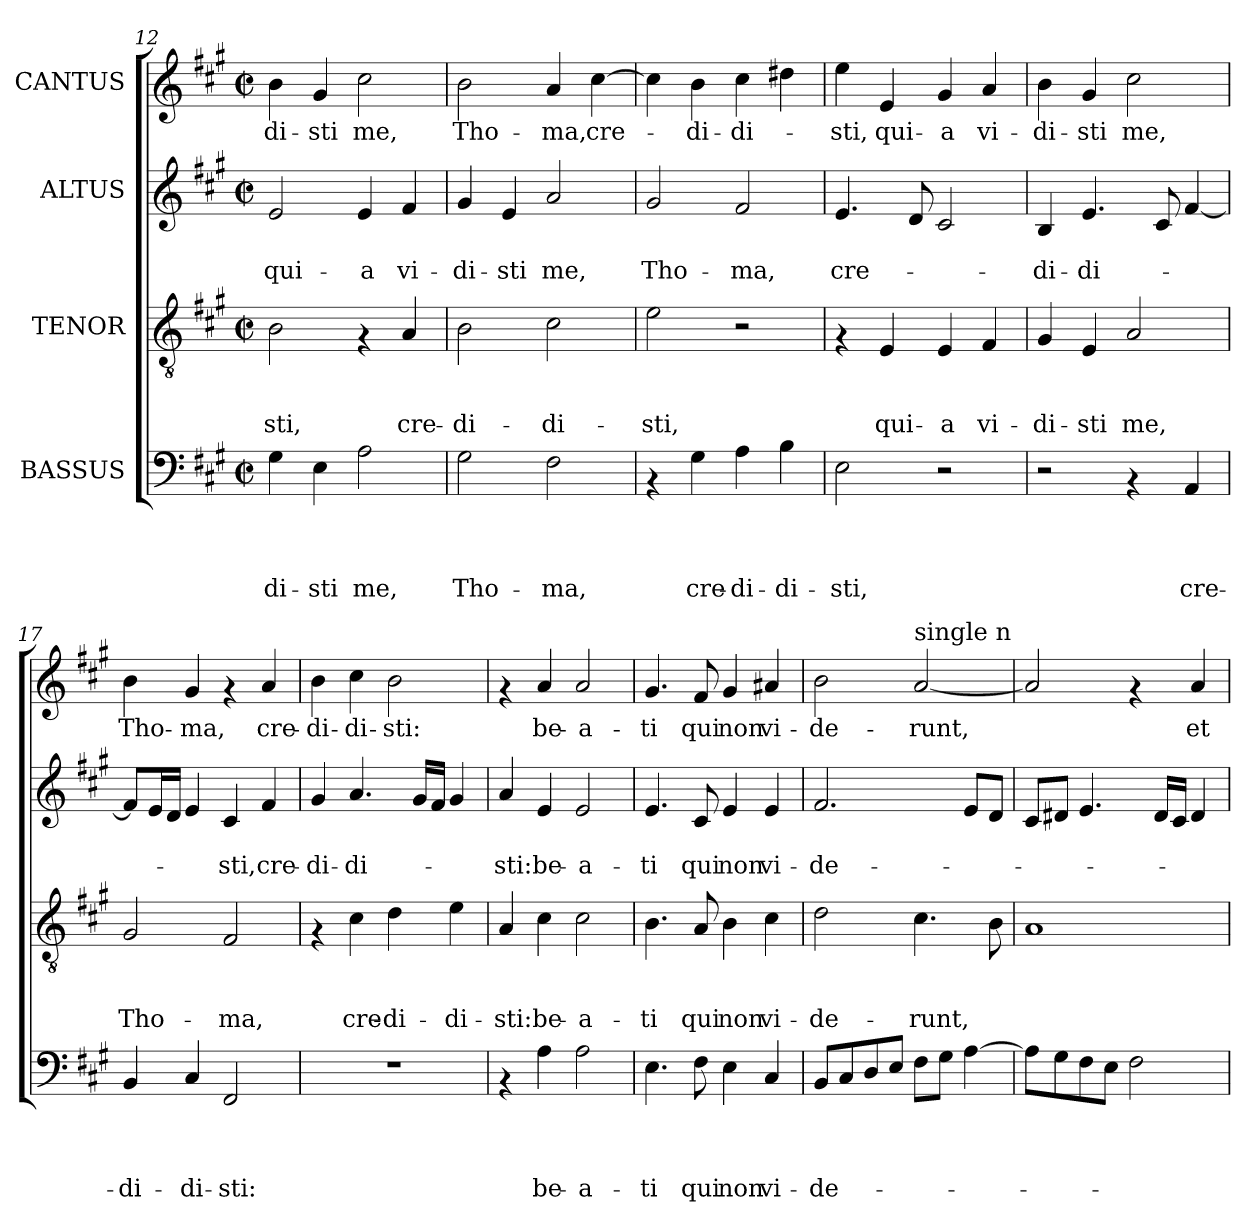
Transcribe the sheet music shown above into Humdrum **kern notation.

**kern	**text	**text	**text	**text	**kern	**text	**text	**text	**kern	**text	**text	**kern	**text
*part4	*part4	*part4	*part4	*part4	*part3	*part3	*part3	*part3	*part2	*part2	*part2	*part1	*part1
*staff4	*staff4	*staff4	*staff4	*staff4	*staff3	*staff3	*staff3	*staff3	*staff2	*staff2	*staff2	*staff1	*staff1
*I"BASSUS	*	*	*	*	*I"TENOR	*	*	*	*I"ALTUS	*	*	*I"CANTUS	*
*clefF4	*	*	*	*	*clefGv2	*	*	*	*clefG2	*	*	*clefG2	*
*k[f#c#g#]	*	*	*	*	*k[f#c#g#]	*	*	*	*k[f#c#g#]	*	*	*k[f#c#g#]	*
*A:	*	*	*	*	*A:	*	*	*	*A:	*	*	*A:	*
*M2/2	*	*	*	*	*M2/2	*	*	*	*M2/2	*	*	*M2/2	*
*met(c|)	*	*	*	*	*met(c|)	*	*	*	*met(c|)	*	*	*met(c|)	*
=12	=12	=12	=12	=12	=12	=12	=12	=12	=12	=12	=12	=12	=12
!	!	!	!	!LO:LY:b	!	!	!	!LO:LY:b	!	!	!LO:LY:b	!	!LO:LY:b
4G#\	.	.	.	-di-	2B\	.	.	-sti,	2e/	.	qui-	4b\	-di-
!	!	!	!	!LO:LY:b	!	!	!	!	!	!	!	!	!LO:LY:b
4E\	.	.	.	-sti	.	.	.	.	.	.	.	4g#/	-sti
!	!	!	!	!LO:LY:b	!	!	!	!	!	!	!LO:LY:b	!	!LO:LY:b
2A\	.	.	.	me,	4rF	.	.	.	4e/	.	-a	2cc#\	me,
!	!	!	!	!	!	!	!	!LO:LY:b	!	!	!LO:LY:b	!	!
.	.	.	.	.	4A/	.	.	cre-	4f#/	.	vi-	.	.
=13	=13	=13	=13	=13	=13	=13	=13	=13	=13	=13	=13	=13	=13
!	!	!	!	!LO:LY:b	!	!	!	!LO:LY:b	!	!	!LO:LY:b	!	!LO:LY:b
2G#\	.	.	.	Tho-	2B\	.	.	-di-	4g#/	.	-di-	2b\	Tho-
!	!	!	!	!	!	!	!	!	!	!	!LO:LY:b	!	!
.	.	.	.	.	.	.	.	.	4e/	.	-sti	.	.
!	!	!	!	!LO:LY:b	!	!	!	!LO:LY:b	!	!	!LO:LY:b	!	!LO:LY:b
2F#\	.	.	.	-ma,	2c#\	.	.	-di-	2a/	.	me,	4a/	-ma,
!	!	!	!	!	!	!	!	!	!	!	!	!	!LO:LY:b
.	.	.	.	.	.	.	.	.	.	.	.	[>4cc#\	cre-
!!LO:PB:g=z
=14	=14	=14	=14	=14	=14	=14	=14	=14	=14	=14	=14	=14	=14
!	!	!	!	!	!	!	!	!LO:LY:b	!	!	!LO:LY:b	!	!
4rAA	.	.	.	.	2e\	.	.	-sti,	2g#/	.	Tho-	4cc#\]	.
!	!	!	!	!LO:LY:b	!	!	!	!	!	!	!	!	!LO:LY:b
4G#\	.	.	.	cre-	.	.	.	.	.	.	.	4b\	-di-
!	!	!	!	!LO:LY:b	!	!	!	!	!	!	!LO:LY:b	!	!LO:LY:b
4A\	.	.	.	-di-	2r	.	.	.	2f#/	.	-ma,	4cc#\	-di-
!	!	!	!	!LO:LY:b	!	!	!	!	!	!	!	!	!
4B\	.	.	.	-di-	.	.	.	.	.	.	.	4dd#X\	.
=15	=15	=15	=15	=15	=15	=15	=15	=15	=15	=15	=15	=15	=15
!	!	!	!	!LO:LY:b	!	!	!	!	!	!	!LO:LY:b	!	!LO:LY:b
2E\	.	.	.	-sti,	4rF	.	.	.	4.e/	.	cre-	4ee\	-sti,
!	!	!	!	!	!	!	!	!LO:LY:b	!	!	!	!	!LO:LY:b
.	.	.	.	.	4E/	.	.	qui-	.	.	.	4e/	qui-
.	.	.	.	.	.	.	.	.	8d/	.	.	.	.
!	!	!	!	!	!	!	!	!LO:LY:b	!	!	!	!	!LO:LY:b
2r	.	.	.	.	4E/	.	.	-a	2c#/	.	.	4g#/	-a
!	!	!	!	!	!	!	!	!LO:LY:b	!	!	!	!	!LO:LY:b
.	.	.	.	.	4F#/	.	.	vi-	.	.	.	4a/	vi-
=16	=16	=16	=16	=16	=16	=16	=16	=16	=16	=16	=16	=16	=16
!	!	!	!	!	!	!	!	!LO:LY:b	!	!	!LO:LY:b	!	!LO:LY:b
2r	.	.	.	.	4G#/	.	.	-di-	4B/	.	-di-	4b\	-di-
!	!	!	!	!	!	!	!	!LO:LY:b	!	!	!LO:LY:b	!	!LO:LY:b
.	.	.	.	.	4E/	.	.	-sti	4.e/	.	-di-	4g#/	-sti
!	!	!	!	!	!	!	!	!LO:LY:b	!	!	!	!	!LO:LY:b
4rAA	.	.	.	.	2A/	.	.	me,	.	.	.	2cc#\	me,
.	.	.	.	.	.	.	.	.	8c#/	.	.	.	.
!	!	!	!	!LO:LY:b	!	!	!	!	!	!	!	!	!
4AA/	.	.	.	cre-	.	.	.	.	[<4f#/	.	.	.	.
=17	=17	=17	=17	=17	=17	=17	=17	=17	=17	=17	=17	=17	=17
!	!	!	!	!LO:LY:b	!	!	!	!LO:LY:b	!	!	!	!	!LO:LY:b
4BB/	.	.	.	-di-	2G#/	.	.	Tho-	8f#/L]	.	.	4b\	Tho-
.	.	.	.	.	.	.	.	.	16e/L	.	.	.	.
.	.	.	.	.	.	.	.	.	16d/JJ	.	.	.	.
!	!	!	!	!LO:LY:b	!	!	!	!	!	!	!	!	!LO:LY:b
4C#/	.	.	.	-di-	.	.	.	.	4e/	.	.	4g#/	-ma,
!	!	!	!	!LO:LY:b	!	!	!	!LO:LY:b	!	!	!LO:LY:b	!	!
2FF#/	.	.	.	-sti:	2F#/	.	.	-ma,	4c#/	.	-sti,	4rf	.
!	!	!	!	!	!	!	!	!	!	!	!LO:LY:b	!	!LO:LY:b
.	.	.	.	.	.	.	.	.	4f#/	.	cre-	4a/	cre-
=18	=18	=18	=18	=18	=18	=18	=18	=18	=18	=18	=18	=18	=18
!	!	!	!	!	!	!	!	!	!	!	!LO:LY:b	!	!LO:LY:b
1r	.	.	.	.	4rF	.	.	.	4g#/	.	-di-	4b\	-di-
!	!	!	!	!	!	!	!	!LO:LY:b	!	!	!LO:LY:b	!	!LO:LY:b
.	.	.	.	.	4c#\	.	.	cre-	4.a/	.	-di-	4cc#\	-di-
!	!	!	!	!	!	!	!	!LO:LY:b	!	!	!	!	!LO:LY:b
.	.	.	.	.	4d\	.	.	-di-	.	.	.	2b\	-sti:
.	.	.	.	.	.	.	.	.	16g#/LL	.	.	.	.
.	.	.	.	.	.	.	.	.	16f#/JJ	.	.	.	.
!	!	!	!	!	!	!	!	!LO:LY:b	!	!	!	!	!
.	.	.	.	.	4e\	.	.	-di-	4g#/	.	.	.	.
=19	=19	=19	=19	=19	=19	=19	=19	=19	=19	=19	=19	=19	=19
!	!	!	!	!	!	!	!	!LO:LY:b	!	!	!LO:LY:b	!	!
4rAA	.	.	.	.	4A/	.	.	-sti:	4a/	.	-sti:	4rf	.
!	!	!	!	!LO:LY:b	!	!	!	!LO:LY:b	!	!	!LO:LY:b	!	!LO:LY:b
4A\	.	.	.	be-	4c#\	.	.	be-	4e/	.	be-	4a/	be-
!	!	!	!	!LO:LY:b	!	!	!	!LO:LY:b	!	!	!LO:LY:b	!	!LO:LY:b
2A\	.	.	.	-a-	2c#\	.	.	-a-	2e/	.	-a-	2a/	-a-
!!LO:LB:g=z
=20	=20	=20	=20	=20	=20	=20	=20	=20	=20	=20	=20	=20	=20
!	!	!	!	!LO:LY:b	!	!	!	!LO:LY:b	!	!	!LO:LY:b	!	!LO:LY:b
4.E\	.	.	.	-ti	4.B\	.	.	-ti	4.e/	.	-ti	4.g#/	-ti
!	!	!	!	!LO:LY:b	!	!	!	!LO:LY:b	!	!	!LO:LY:b	!	!LO:LY:b
8F#\	.	.	.	qui	8A/	.	.	qui	8c#/	.	qui	8f#/	qui
!	!	!	!	!LO:LY:b	!	!	!	!LO:LY:b	!	!	!LO:LY:b	!	!LO:LY:b
4E\	.	.	.	non	4B\	.	.	non	4e/	.	non	4g#/	non
!	!	!	!	!LO:LY:b	!	!	!	!LO:LY:b	!	!	!LO:LY:b	!	!LO:LY:b
4C#/	.	.	.	vi-	4c#\	.	.	vi-	4e/	.	vi-	4a#X/	vi-
=21	=21	=21	=21	=21	=21	=21	=21	=21	=21	=21	=21	=21	=21
!	!	!	!	!LO:LY:b	!	!	!	!LO:LY:b	!	!	!LO:LY:b	!	!LO:LY:b
8BB/L	.	.	.	-de-	2d\	.	.	-de-	2.f#/	.	-de-	2b\	-de-
8C#/	.	.	.	.	.	.	.	.	.	.	.	.	.
8D/	.	.	.	.	.	.	.	.	.	.	.	.	.
8E/J	.	.	.	.	.	.	.	.	.	.	.	.	.
!	!	!	!	!	!	!	!	!	!	!	!	!LO:TX:a:t=single n	!
!	!	!	!	!	!	!	!	!LO:LY:b	!	!	!	!	!LO:LY:b
8F#\L	.	.	.	.	4.c#\	.	.	-runt,	.	.	.	[<2a/	-runt,
8G#\J	.	.	.	.	.	.	.	.	.	.	.	.	.
[>4A\	.	.	.	.	.	.	.	.	8e/L	.	.	.	.
.	.	.	.	.	8B\	.	.	.	8d/J	.	.	.	.
=22	=22	=22	=22	=22	=22	=22	=22	=22	=22	=22	=22	=22	=22
8A\L]	.	.	.	.	1A	.	.	.	8c#/L	.	.	2a/]	.
8G#\	.	.	.	.	.	.	.	.	8d#X/J	.	.	.	.
8F#\	.	.	.	.	.	.	.	.	4.e/	.	.	.	.
8E\J	.	.	.	.	.	.	.	.	.	.	.	.	.
2F#\	.	.	.	.	.	.	.	.	.	.	.	4rf	.
.	.	.	.	.	.	.	.	.	16d#/LL	.	.	.	.
.	.	.	.	.	.	.	.	.	16c#/JJ	.	.	.	.
!	!	!	!	!	!	!	!	!	!	!	!	!	!LO:LY:b
.	.	.	.	.	.	.	.	.	4d#/	.	.	4a/	et
=	=	=	=	=	=	=	=	=	=	=	=	=	=
*-	*-	*-	*-	*-	*-	*-	*-	*-	*-	*-	*-	*-	*-
